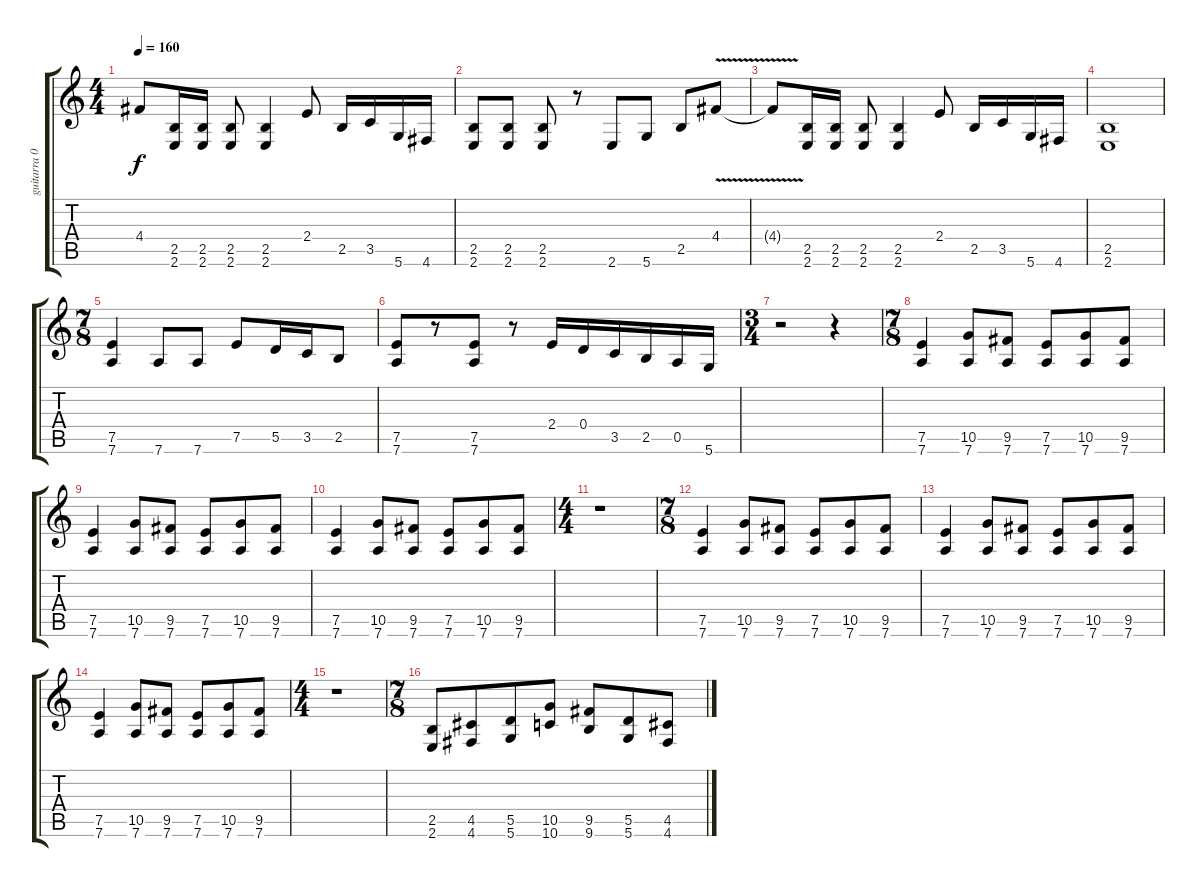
\track ("guitarra 01" "guitarra 0") {instrument distortionguitar}
\staff {score tabs}
\tuning (E4 B3 G3 D3 A2 D2) {hide}
\ts (4 4)
\tempo 160
\clef g2
\ks c
4.4{t}.8{dy f} (2.5 2.6).16 (2.5 2.6).16 (2.5 2.6).8 (2.5 2.6).4 2.4.8 2.5.16 3.5.16 5.6.16 4.6.16 |
(2.5 2.6).8 (2.5 2.6).8 (2.5 2.6).8 r.8 2.6.8 5.6.8 2.5.8 4.4{v}.8 |
4.4{t}.8 (2.5 2.6).16 (2.5 2.6).16 (2.5 2.6).8 (2.5 2.6).4 2.4.8 2.5.16 3.5.16 5.6.16 4.6.16 |
(2.5 2.6).1 |
\ts (7 8)
(7.5 7.6).4 7.6.8 7.6.8 7.5.8 5.5.16 3.5.16 2.5.8 |
(7.5 7.6).8 r.8 (7.5 7.6).8 r.8 2.4.16 0.4.16 3.5.16 2.5.16 0.5.16 5.6.16 |
\ts (3 4)
r.2 r.4 |
\ts (7 8)
(7.5 7.6).4 (10.5 7.6).8 (9.5 7.6).8 (7.5 7.6).8 (10.5 7.6).8 (9.5 7.6).8 |
(7.5 7.6).4 (10.5 7.6).8 (9.5 7.6).8 (7.5 7.6).8 (10.5 7.6).8 (9.5 7.6).8 |
(7.5 7.6).4 (10.5 7.6).8 (9.5 7.6).8 (7.5 7.6).8 (10.5 7.6).8 (9.5 7.6).8 |
\ts (4 4)
r.1 |
\ts (7 8)
(7.5 7.6).4 (10.5 7.6).8 (9.5 7.6).8 (7.5 7.6).8 (10.5 7.6).8 (9.5 7.6).8 |
(7.5 7.6).4 (10.5 7.6).8 (9.5 7.6).8 (7.5 7.6).8 (10.5 7.6).8 (9.5 7.6).8 |
(7.5 7.6).4 (10.5 7.6).8 (9.5 7.6).8 (7.5 7.6).8 (10.5 7.6).8 (9.5 7.6).8 |
\ts (4 4)
r.1 |
\ts (7 8)
(2.5 2.6).8 (4.5 4.6).8 (5.5 5.6).8 (10.5 10.6).8 (9.5 9.6).8 (5.5 5.6).8 (4.5 4.6).8
